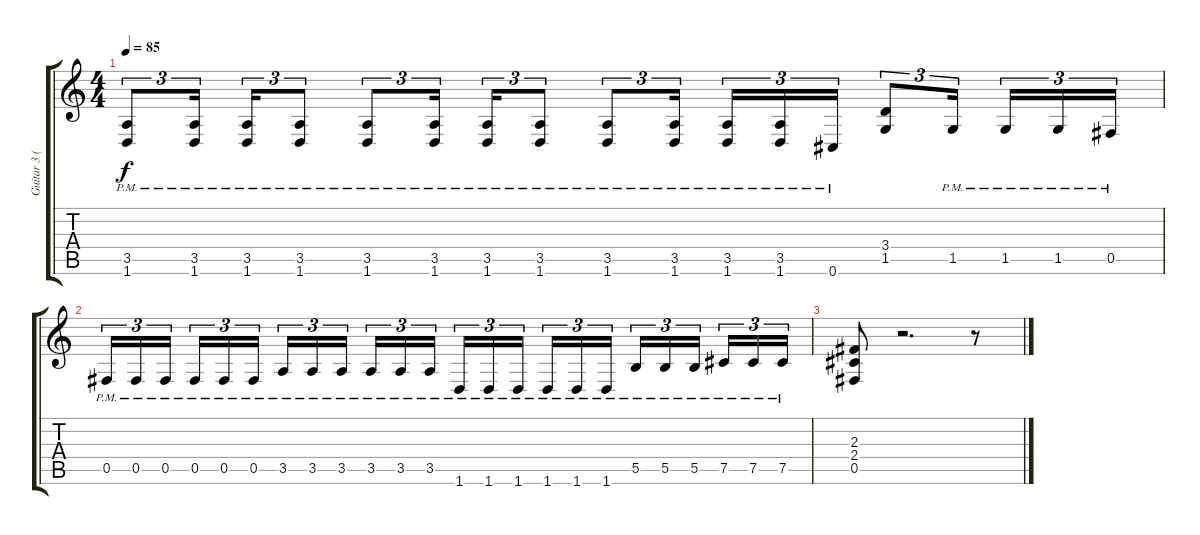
\track ("Guitar 3 (Distortion)" "Guitar 3 (") {instrument distortionguitar}
\staff {score tabs}
\tuning (Db4 Ab3 E3 B2 Gb2 Db2) {hide}
\ts (4 4)
\tempo 85
\clef g2
\ks c
(3.5{pm} 1.6{pm}).8{tu (3 2) dy f} (3.5{pm} 1.6{pm}).16{tu (3 2)} (3.5{pm} 1.6{pm}).16{tu (3 2)} (3.5{pm} 1.6{pm}).8{tu (3 2)} (3.5{pm} 1.6{pm}).8{tu (3 2)} (3.5{pm} 1.6{pm}).16{tu (3 2)} (3.5{pm} 1.6{pm}).16{tu (3 2)} (3.5{pm} 1.6{pm}).8{tu (3 2)} (3.5{pm} 1.6{pm}).8{tu (3 2)} (3.5{pm} 1.6{pm}).16{tu (3 2)} (3.5{pm} 1.6{pm}).16{tu (3 2)} (3.5{pm} 1.6{pm}).16{tu (3 2)} 0.6{pm}.16{tu (3 2)} (3.4 1.5).8{tu (3 2)} 1.5{pm}.16{tu (3 2)} 1.5{pm}.16{tu (3 2)} 1.5{pm}.16{tu (3 2)} 0.5{pm}.16{tu (3 2)} |
0.5{pm}.16{tu (3 2)} 0.5{pm}.16{tu (3 2)} 0.5{pm}.16{tu (3 2)} 0.5{pm}.16{tu (3 2)} 0.5{pm}.16{tu (3 2)} 0.5{pm}.16{tu (3 2)} 3.5{pm}.16{tu (3 2)} 3.5{pm}.16{tu (3 2)} 3.5{pm}.16{tu (3 2)} 3.5{pm}.16{tu (3 2)} 3.5{pm}.16{tu (3 2)} 3.5{pm}.16{tu (3 2)} 1.6{pm}.16{tu (3 2)} 1.6{pm}.16{tu (3 2)} 1.6{pm}.16{tu (3 2)} 1.6{pm}.16{tu (3 2)} 1.6{pm}.16{tu (3 2)} 1.6{pm}.16{tu (3 2)} 5.5{pm}.16{tu (3 2)} 5.5{pm}.16{tu (3 2)} 5.5{pm}.16{tu (3 2)} 7.5{pm}.16{tu (3 2)} 7.5{pm}.16{tu (3 2)} 7.5{pm}.16{tu (3 2)} |
(2.3 2.4 0.5).8 r.2{d} r.8
